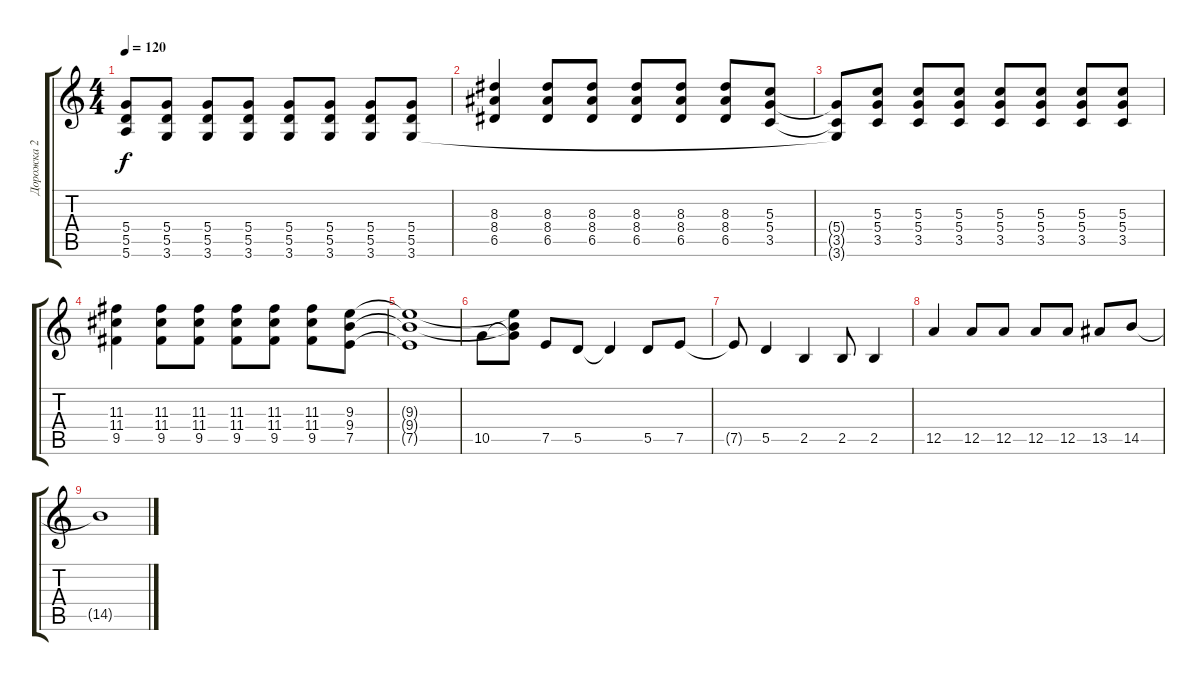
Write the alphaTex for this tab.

\track ("Дорожка 2" "Дорожка 2") {instrument overdrivenguitar}
\staff {score tabs}
\tuning (E4 B3 G3 D3 A2 E2) {hide}
\ts (4 4)
\tempo 120
\clef g2
\ks c
(5.4{t} 5.5{t} 5.6{t}).8{dy f} (5.4 5.5 3.6).8 (5.4 5.5 3.6).8 (5.4 5.5 3.6).8 (5.4 5.5 3.6).8 (5.4 5.5 3.6).8 (5.4 5.5 3.6).8 (5.4 5.5 3.6).8 |
(8.3 8.4 6.5).4 (8.3 8.4 6.5).8 (8.3 8.4 6.5).8 (8.3 8.4 6.5).8 (8.3 8.4 6.5).8 (8.3 8.4 6.5).8 (5.3 5.4 3.5).8 |
(5.4{t} 3.5{t} 3.6{t}).8 (5.3 5.4 3.5).8 (5.3 5.4 3.5).8 (5.3 5.4 3.5).8 (5.3 5.4 3.5).8 (5.3 5.4 3.5).8 (5.3 5.4 3.5).8 (5.3 5.4 3.5).8 |
(11.3 11.4 9.5).4 (11.3 11.4 9.5).8 (11.3 11.4 9.5).8 (11.3 11.4 9.5).8 (11.3 11.4 9.5).8 (11.3 11.4 9.5).8 (9.3 9.4 7.5).8 |
(9.3{t} 9.4{t} 7.5{t}).1 |
10.5.8 (9.3{t} 9.4{t} 10.5{t}).8 7.5.8 5.5.8 5.5{t}.4 5.5.8 7.5.8 |
7.5{t}.8 5.5.4 2.5.4 2.5.8 2.5.4 |
12.5.4 12.5.8 12.5.8 12.5.8 12.5.8 13.5.8 14.5.8 |
14.5{t}.1
